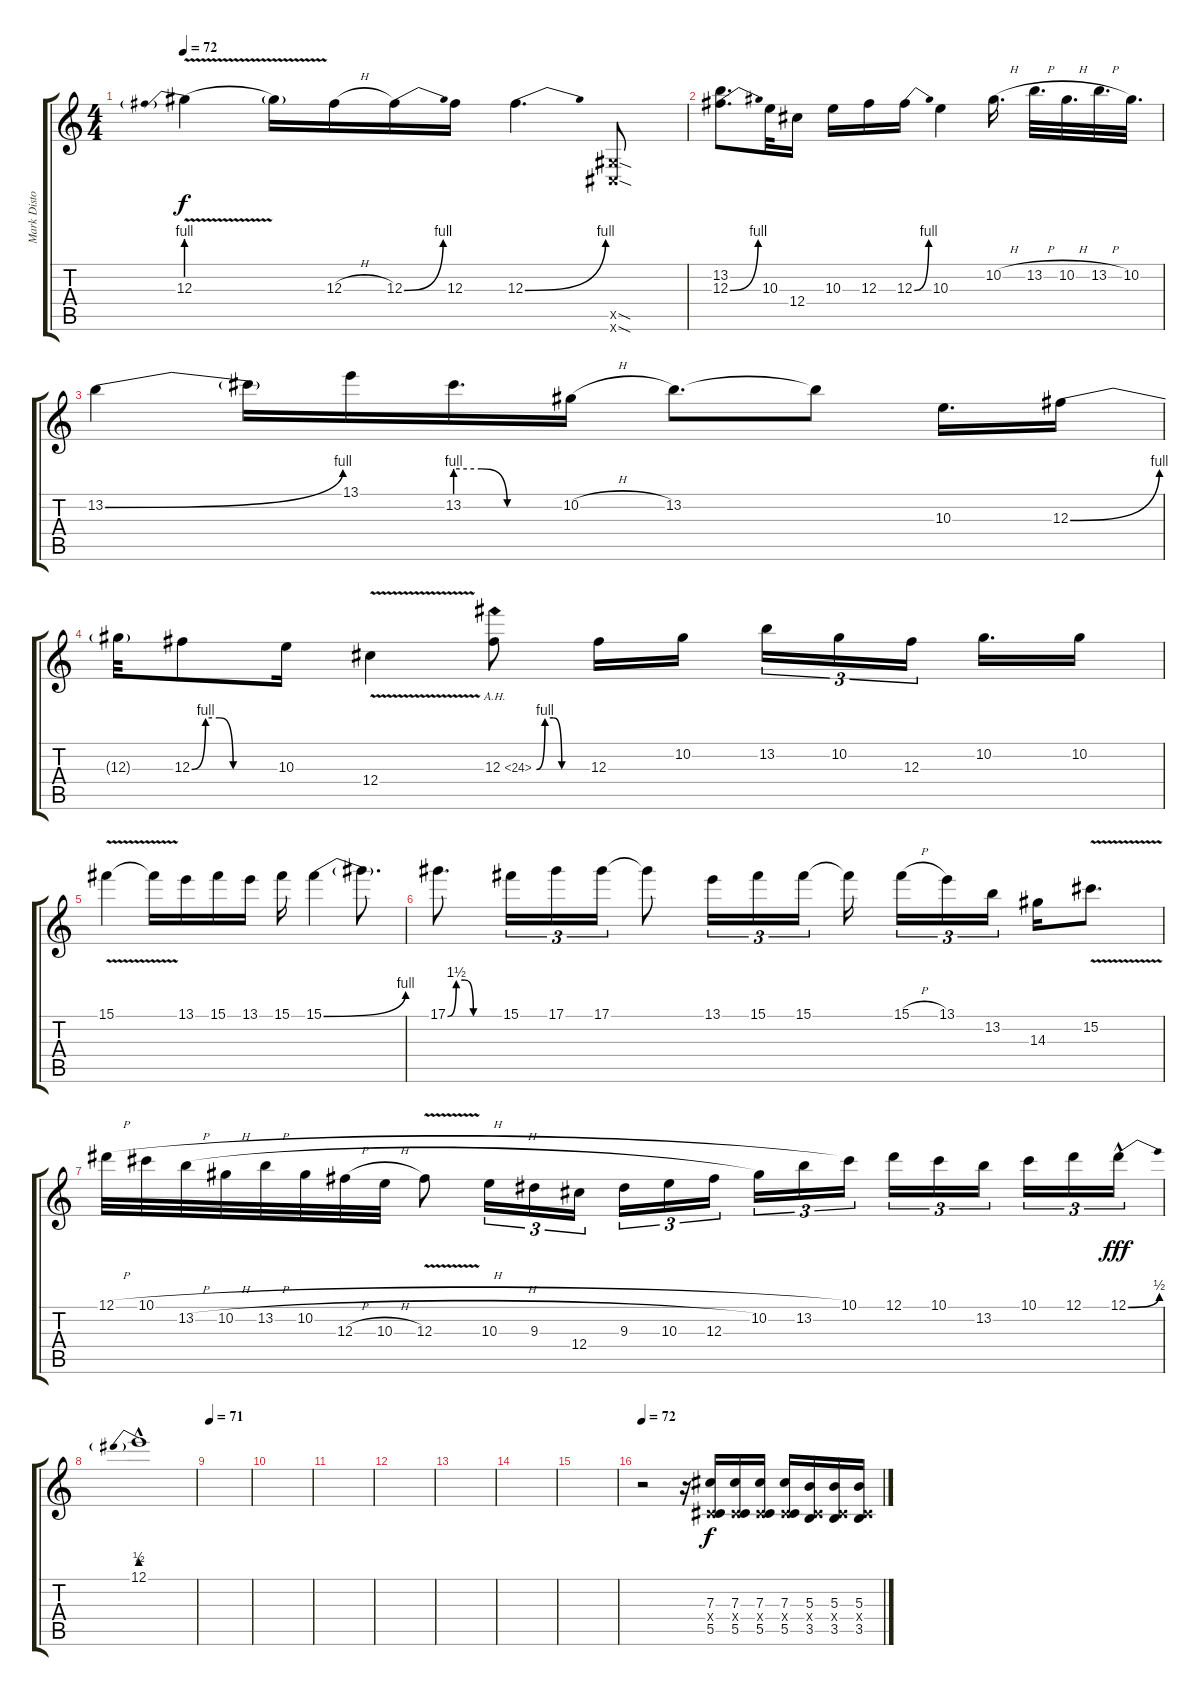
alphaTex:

\track ("Mark Distortion and Solo" "Mark Disto") {instrument distortionguitar}
\staff {score tabs}
\tuning (Eb4 Bb3 Gb3 Db3 Ab2 Db2) {hide}
\ts (4 4)
\tempo 72
\clef g2
\ks c
12.3{be (prebend 0 4 60 4) v}.4{dy f} 12.3{t}.16 12.3{h}.16 12.3{be (bend 0 0 60 4)}.16 12.3.16 12.3{be (bend 0 0 60 4)}.4{d} (0.5{sod x} 0.6{sod x}).8 |
(13.2 12.3{be (bend 0 0 60 4)}).8{d} 10.3.32 12.4.16 10.3.16 12.3.16 12.3{be (bend 0 0 60 4)}.16 10.3.4 10.2{h}.16{d} 13.2{h}.32{d} 10.2{h}.32{d} 13.2{h}.32{d} 10.2.32{d} |
13.2{be (bend 0 0 60 4)}.4 13.2{t}.16 13.1.16 13.2{be (custom 0 4 15 4 30 0 60 0)}.16{d} 10.2{h}.16 13.2.8{d} 13.2{t}.8 10.3.16{d} 12.3{be (bend 0 0 60 4)}.16 |
12.3{t}.32 12.3{be (custom 0 0 10 4 20 4 30 0 60 0)}.8 10.3.16 12.4{v}.4 12.3{be (custom 0 0 10 4 20 4 30 0 60 0) ah 12}.8 12.3.16 10.2.16{beam splitsecondary} 13.2.16{tu (3 2)} 10.2.16{tu (3 2)} 12.3.16{tu (3 2) beam splitsecondary} 10.2.16{d} 10.2.16 |
15.1{v}.4 15.1{t}.16 13.1.16 15.1.16 13.1.16 15.1.16 15.1{be (bend 0 0 60 4)}.4 15.1{t}.8{d} |
17.1{be (custom 0 0 10 6 20 6 30 0 60 0)}.8{d} 15.1.16{tu (3 2)} 17.1.16{tu (3 2)} 17.1.16{tu (3 2)} 17.1{t}.8 13.1.16{tu (3 2)} 15.1.16{tu (3 2)} 15.1.16{tu (3 2) beam splitsecondary} 15.1{t}.16{beam splitsecondary} 15.1{h}.16{tu (3 2)} 13.1.16{tu (3 2)} 13.2.16{tu (3 2)} 14.3.16 15.2{v}.8{d} |
12.1{h}.32 10.1{h}.32 13.2{h}.32 10.2{h}.32 13.2{h}.32 10.2{h}.32 12.3{h}.32 10.3{h}.32 12.3{v}.8 10.3.16{tu (3 2)} 9.3.16{tu (3 2)} 12.4.16{tu (3 2)} 9.3.16{tu (3 2)} 10.3.16{tu (3 2)} 12.3.16{tu (3 2) beam splitsecondary} 10.2.16{tu (3 2)} 13.2.16{tu (3 2)} 10.1.16{tu (3 2)} 12.1.16{tu (3 2)} 10.1.16{tu (3 2)} 13.2.16{tu (3 2) beam splitsecondary} 10.1.16{tu (3 2)} 12.1.16{tu (3 2)} 12.1{be (bend 0 0 60 2) hac}.16{tu (3 2) dy fff} |
12.1{be (prebend 0 2 60 2) hac}.1 |
\tempo 71
|
|
|
|
|
|
|
\tempo 72
r.2 r.16 (7.3 0.4{x} 5.5).16{dy f} (7.3 0.4{x} 5.5).16 (7.3 0.4{x} 5.5).16 (7.3 0.4{x} 5.5).16 (5.3 0.4{x} 3.5).16 (5.3 0.4{x} 3.5).16 (5.3 0.4{x} 3.5).16
